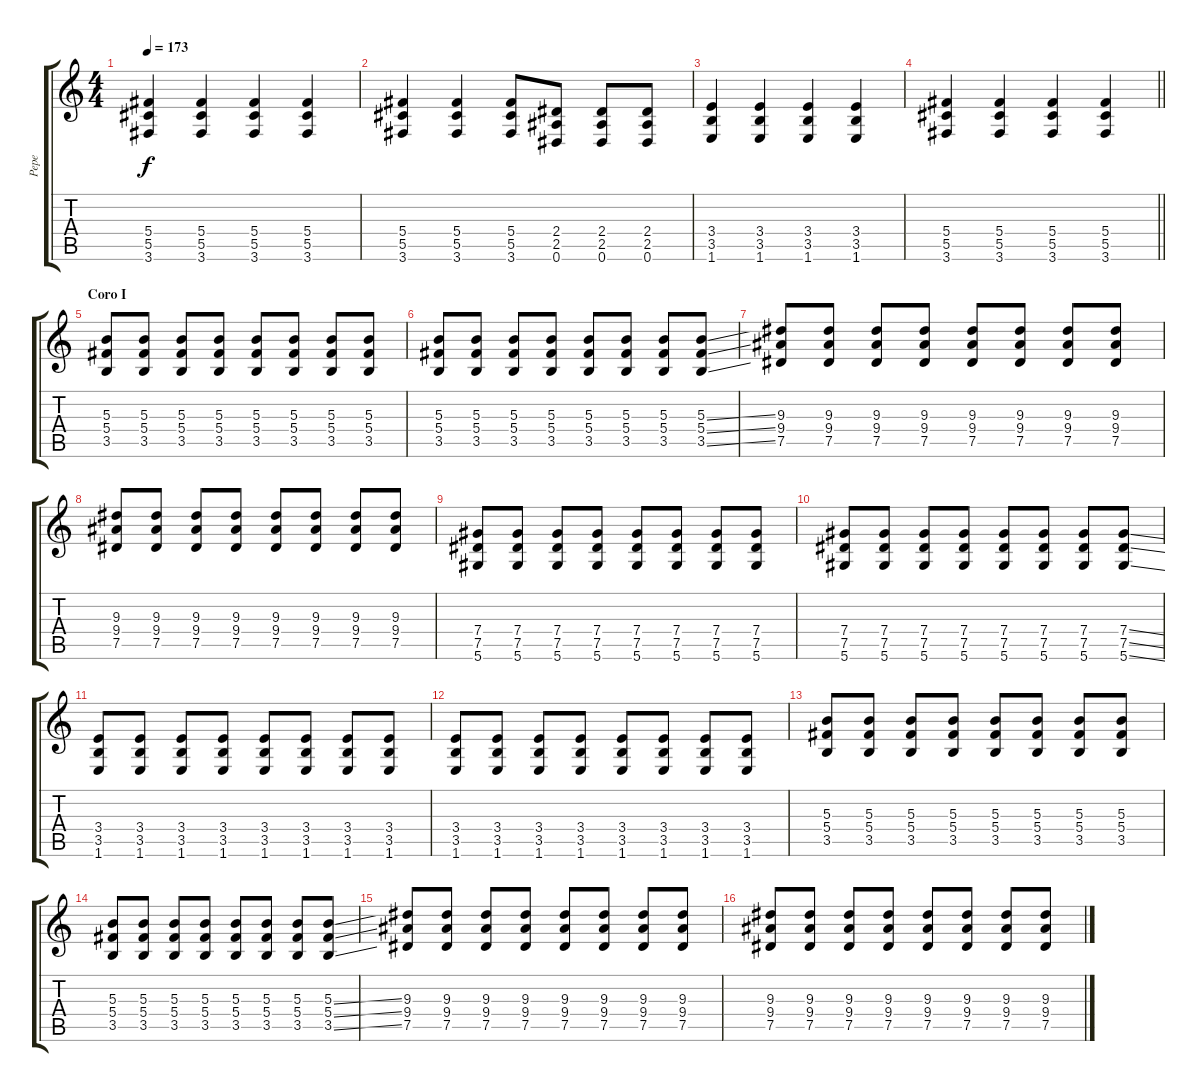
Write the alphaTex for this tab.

\track ("Pepe" "Pepe") {instrument distortionguitar}
\staff {score tabs}
\tuning (Eb4 Bb3 Gb3 Db3 Ab2 Eb2) {hide}
\ts (4 4)
\tempo 173
\clef g2
\ks c
(5.4 5.5 3.6).4{dy f} (5.4 5.5 3.6).4 (5.4 5.5 3.6).4 (5.4 5.5 3.6).4 |
(5.4 5.5 3.6).4 (5.4 5.5 3.6).4 (5.4 5.5 3.6).8 (2.4 2.5 0.6).8 (2.4 2.5 0.6).8 (2.4 2.5 0.6).8 |
(3.4 3.5 1.6).4 (3.4 3.5 1.6).4 (3.4 3.5 1.6).4 (3.4 3.5 1.6).4 |
\barLineRight lightlight
(5.4 5.5 3.6).4 (5.4 5.5 3.6).4 (5.4 5.5 3.6).4 (5.4 5.5 3.6).4 |
\section ("" "Coro I")
(5.3 5.4 3.5).8 (5.3 5.4 3.5).8 (5.3 5.4 3.5).8 (5.3 5.4 3.5).8 (5.3 5.4 3.5).8 (5.3 5.4 3.5).8 (5.3 5.4 3.5).8 (5.3 5.4 3.5).8 |
(5.3 5.4 3.5).8 (5.3 5.4 3.5).8 (5.3 5.4 3.5).8 (5.3 5.4 3.5).8 (5.3 5.4 3.5).8 (5.3 5.4 3.5).8 (5.3 5.4 3.5).8 (5.3{ss} 5.4{ss} 3.5{ss}).8 |
(9.3 9.4 7.5).8 (9.3 9.4 7.5).8 (9.3 9.4 7.5).8 (9.3 9.4 7.5).8 (9.3 9.4 7.5).8 (9.3 9.4 7.5).8 (9.3 9.4 7.5).8 (9.3 9.4 7.5).8 |
(9.3 9.4 7.5).8 (9.3 9.4 7.5).8 (9.3 9.4 7.5).8 (9.3 9.4 7.5).8 (9.3 9.4 7.5).8 (9.3 9.4 7.5).8 (9.3 9.4 7.5).8 (9.3 9.4 7.5).8 |
(7.4 7.5 5.6).8 (7.4 7.5 5.6).8 (7.4 7.5 5.6).8 (7.4 7.5 5.6).8 (7.4 7.5 5.6).8 (7.4 7.5 5.6).8 (7.4 7.5 5.6).8 (7.4 7.5 5.6).8 |
(7.4 7.5 5.6).8 (7.4 7.5 5.6).8 (7.4 7.5 5.6).8 (7.4 7.5 5.6).8 (7.4 7.5 5.6).8 (7.4 7.5 5.6).8 (7.4 7.5 5.6).8 (7.4{ss} 7.5{ss} 5.6{ss}).8 |
(3.4 3.5 1.6).8 (3.4 3.5 1.6).8 (3.4 3.5 1.6).8 (3.4 3.5 1.6).8 (3.4 3.5 1.6).8 (3.4 3.5 1.6).8 (3.4 3.5 1.6).8 (3.4 3.5 1.6).8 |
(3.4 3.5 1.6).8 (3.4 3.5 1.6).8 (3.4 3.5 1.6).8 (3.4 3.5 1.6).8 (3.4 3.5 1.6).8 (3.4 3.5 1.6).8 (3.4 3.5 1.6).8 (3.4 3.5 1.6).8 |
(5.3 5.4 3.5).8 (5.3 5.4 3.5).8 (5.3 5.4 3.5).8 (5.3 5.4 3.5).8 (5.3 5.4 3.5).8 (5.3 5.4 3.5).8 (5.3 5.4 3.5).8 (5.3 5.4 3.5).8 |
(5.3 5.4 3.5).8 (5.3 5.4 3.5).8 (5.3 5.4 3.5).8 (5.3 5.4 3.5).8 (5.3 5.4 3.5).8 (5.3 5.4 3.5).8 (5.3 5.4 3.5).8 (5.3{ss} 5.4{ss} 3.5{ss}).8 |
(9.3 9.4 7.5).8 (9.3 9.4 7.5).8 (9.3 9.4 7.5).8 (9.3 9.4 7.5).8 (9.3 9.4 7.5).8 (9.3 9.4 7.5).8 (9.3 9.4 7.5).8 (9.3 9.4 7.5).8 |
(9.3 9.4 7.5).8 (9.3 9.4 7.5).8 (9.3 9.4 7.5).8 (9.3 9.4 7.5).8 (9.3 9.4 7.5).8 (9.3 9.4 7.5).8 (9.3 9.4 7.5).8 (9.3 9.4 7.5).8
